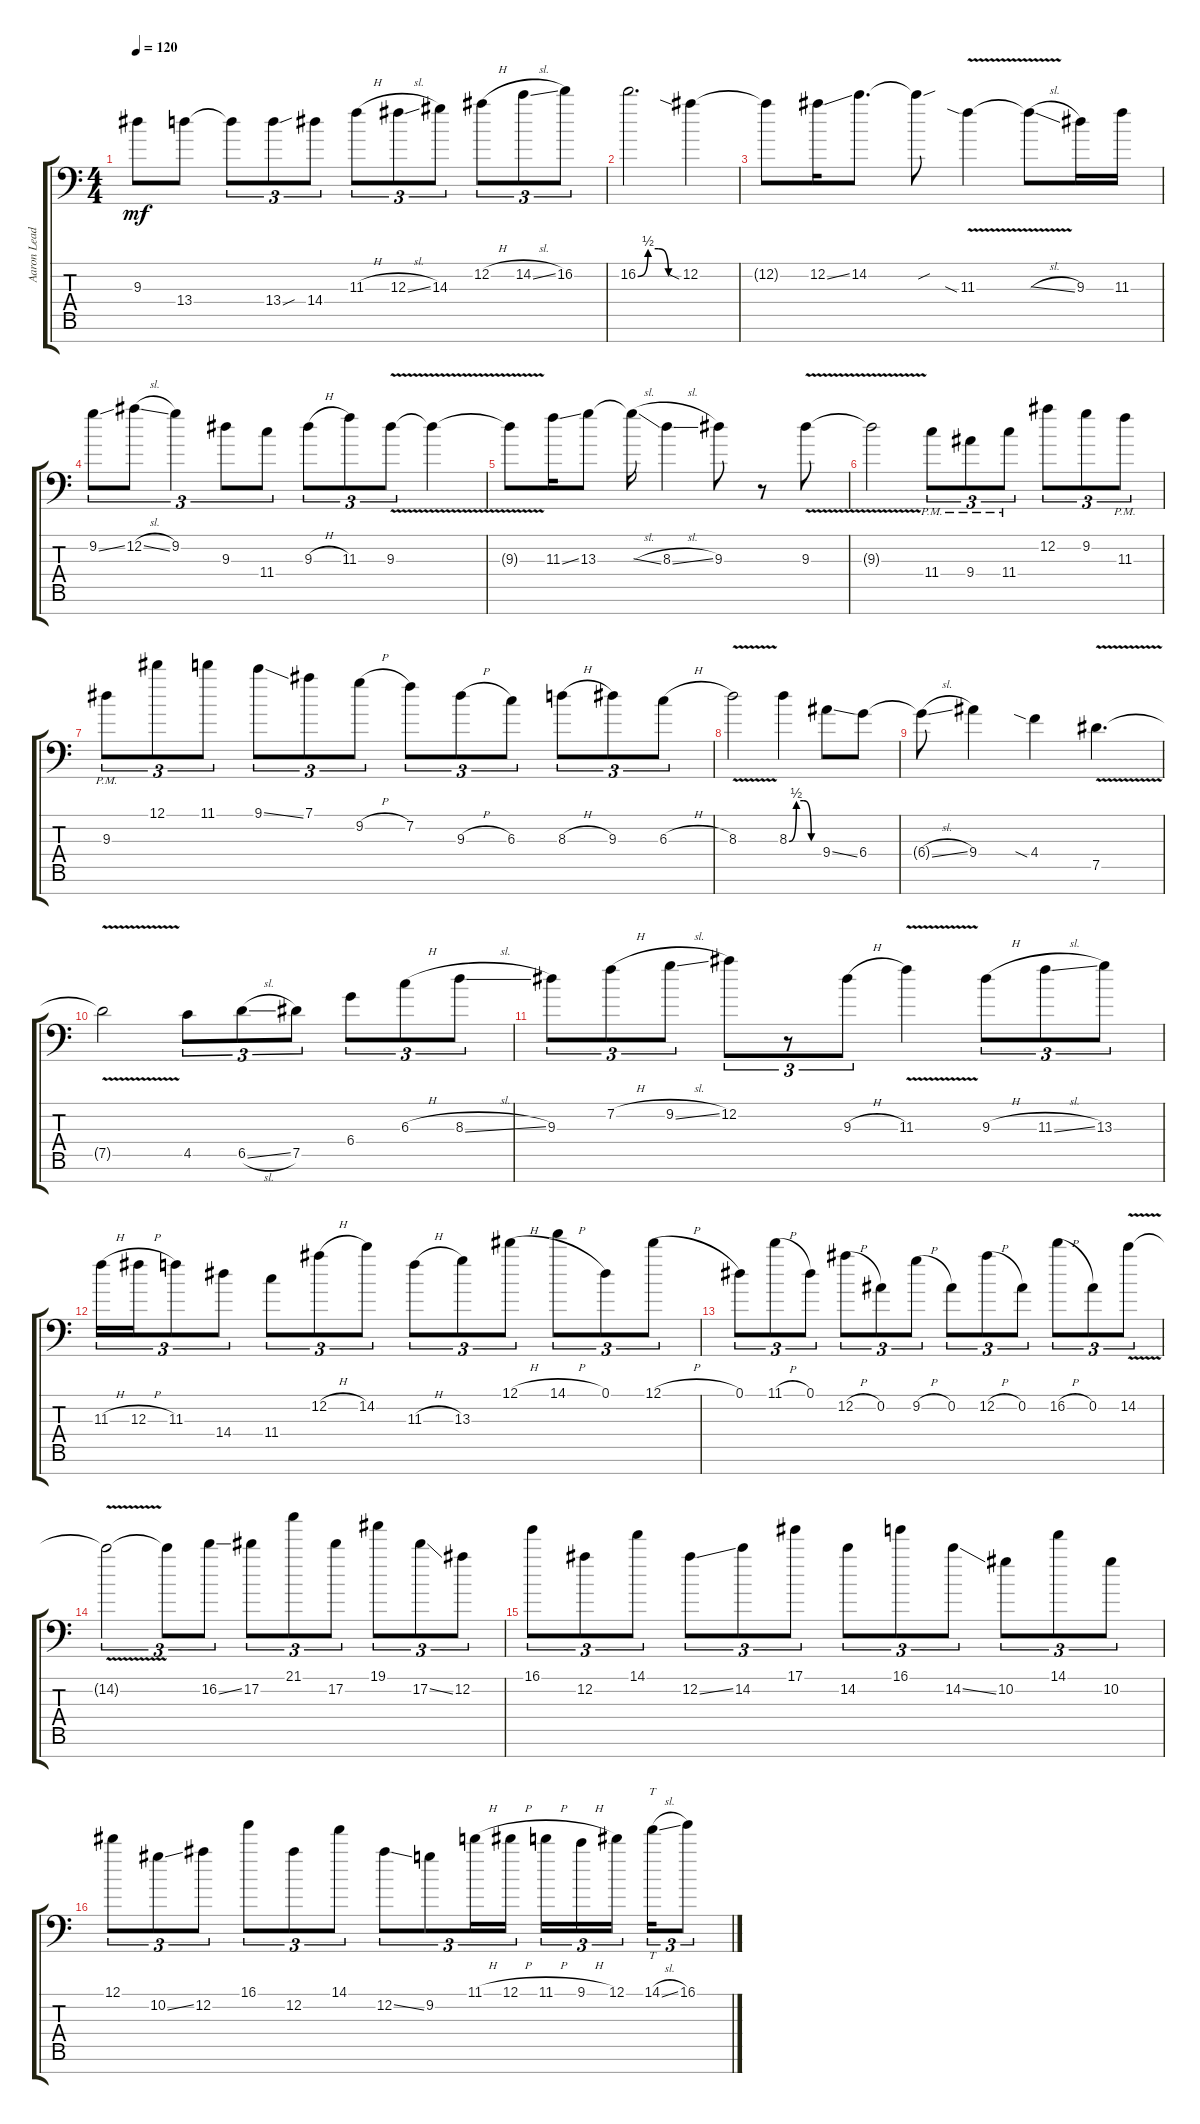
\track ("Aaron Lead" "Aaron Lead") {instrument distortionguitar}
\staff {score tabs}
\tuning (Eb4 Bb3 Gb3 Db3 Ab2 Eb2 Ab1) {hide}
\ts (4 4)
\tempo 120
\clef f4
\ks c
9.3{t}.8{dy mf} 13.4.8 13.4{t}.8{tu (3 2)} 13.4{sou}.8{tu (3 2)} 14.4.8{tu (3 2)} 11.3{h}.8{tu (3 2)} 12.3{sl}.8{tu (3 2)} 14.3.8{tu (3 2)} 12.2{h}.8{tu (3 2)} 14.2{sl}.8{tu (3 2)} 16.2.8{tu (3 2)} |
16.2{be (custom 0 0 15 2 30 2 45 0 60 0)}.2{d} 12.2{sia}.4 |
12.2{t}.8 12.2{ss}.16 14.2.8{d} 14.2{sou t}.8 11.3{v sia}.4 11.3{sl t}.8 9.3.16 11.3.16 |
9.2{ss}.8{tu (3 2)} 12.2{sl}.8{tu (3 2)} 9.2.4{tu (3 2)} 9.3.8{tu (3 2)} 11.4.8{tu (3 2)} 9.3{h}.8{tu (3 2)} 11.3.8{tu (3 2)} 9.3{v}.8{tu (3 2)} 9.3{v t}.4 |
9.3{t}.8 11.3{ss}.16 13.3.8 13.3{sl t}.16 8.3{sl}.4 9.3.8 r.8 9.3{v}.8 |
9.3{v t}.2 11.4{pm}.8{tu (3 2)} 9.4{pm}.8{tu (3 2)} 11.4{pm}.8{tu (3 2)} 12.2.8{tu (3 2)} 9.2.8{tu (3 2)} 11.3{pm}.8{tu (3 2)} |
9.3{pm}.8{tu (3 2)} 12.1.8{tu (3 2)} 11.1.8{tu (3 2)} 9.1{ss}.8{tu (3 2)} 7.1.8{tu (3 2)} 9.2{h}.8{tu (3 2)} 7.2.8{tu (3 2)} 9.3{h}.8{tu (3 2)} 6.3.8{tu (3 2)} 8.3{h}.8{tu (3 2)} 9.3.8{tu (3 2)} 6.3{h}.8{tu (3 2)} |
8.3{v}.2 8.3{be (custom 0 0 15 2 30 2 45 0 60 0)}.4 9.4{ss}.8 6.4.8 |
6.4{sl t}.8 9.4.4 4.4{sia}.4 7.5{v}.4{d} |
7.5{v t}.2 4.5.8{tu (3 2)} 6.5{sl}.8{tu (3 2)} 7.5.8{tu (3 2)} 6.4.8{tu (3 2)} 6.3{h}.8{tu (3 2)} 8.3{sl}.8{tu (3 2)} |
9.3.8{tu (3 2)} 7.2{h}.8{tu (3 2)} 9.2{sl}.8{tu (3 2)} 12.2.8{tu (3 2)} r.8{tu (3 2)} 9.3{h}.8{tu (3 2)} 11.3{v}.4 9.3{h}.8{tu (3 2)} 11.3{sl}.8{tu (3 2)} 13.3.8{tu (3 2)} |
11.3{h}.16{tu (3 2)} 12.3{h}.16{tu (3 2)} 11.3.8{tu (3 2)} 14.4.8{tu (3 2)} 11.4.8{tu (3 2)} 12.2{h}.8{tu (3 2)} 14.2.8{tu (3 2)} 11.3{h}.8{tu (3 2)} 13.3.8{tu (3 2)} 12.1{h}.8{tu (3 2)} 14.1{h}.8{tu (3 2)} 0.1.8{tu (3 2)} 12.1{h}.8{tu (3 2)} |
0.1.8{tu (3 2)} 11.1{h}.8{tu (3 2)} 0.1.8{tu (3 2)} 12.2{h}.8{tu (3 2)} 0.2.8{tu (3 2)} 9.2{h}.8{tu (3 2)} 0.2.8{tu (3 2)} 12.2{h}.8{tu (3 2)} 0.2.8{tu (3 2)} 16.2{h}.8{tu (3 2)} 0.2.8{tu (3 2)} 14.2{v}.8{tu (3 2)} |
14.2{t}.2{tu (3 2)} 14.2{t}.8{tu (3 2)} 16.2{ss}.8{tu (3 2)} 17.2.8{tu (3 2)} 21.1.8{tu (3 2)} 17.2.8{tu (3 2)} 19.1.8{tu (3 2)} 17.2{ss}.8{tu (3 2)} 12.2.8{tu (3 2)} |
16.1.8{tu (3 2)} 12.2.8{tu (3 2)} 14.1.8{tu (3 2)} 12.2{ss}.8{tu (3 2)} 14.2.8{tu (3 2)} 17.1.8{tu (3 2)} 14.2.8{tu (3 2)} 16.1.8{tu (3 2)} 14.2{ss}.8{tu (3 2)} 10.2.8{tu (3 2)} 14.1.8{tu (3 2)} 10.2.8{tu (3 2)} |
12.1.8{tu (3 2)} 10.2{ss}.8{tu (3 2)} 12.2.8{tu (3 2)} 16.1.8{tu (3 2)} 12.2.8{tu (3 2)} 14.1.8{tu (3 2)} 12.2{ss}.8{tu (3 2)} 9.2.8{tu (3 2)} 11.1{h}.16{tu (3 2)} 12.1{h}.16{tu (3 2)} 11.1{h}.16{tu (3 2)} 9.1{h}.16{tu (3 2)} 12.1.16{tu (3 2)} 14.1{sl}.16{tt tu (3 2)} 16.1{h}.8{tu (3 2)}
